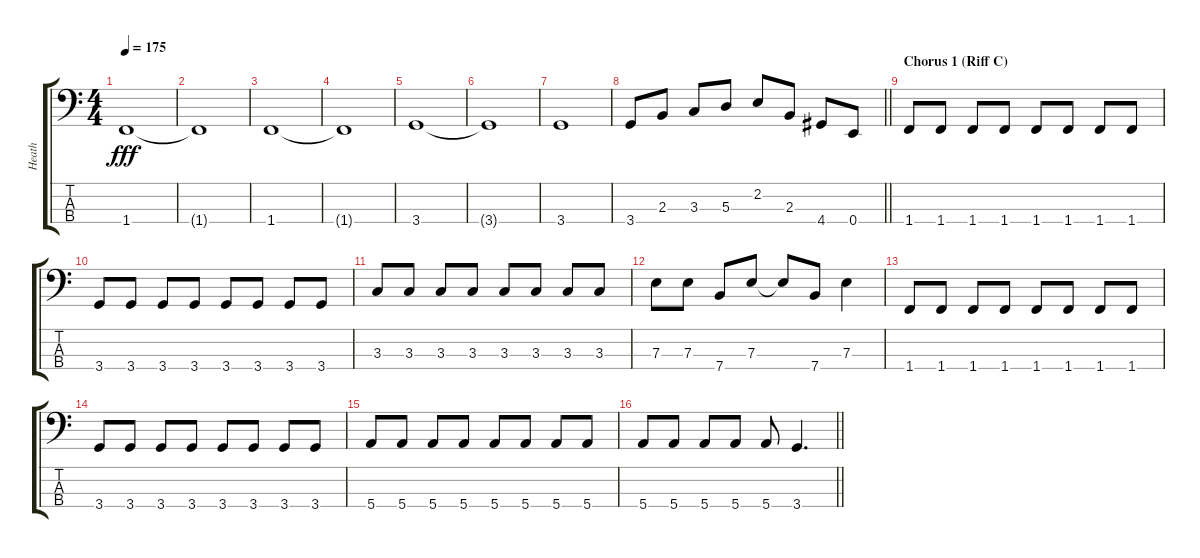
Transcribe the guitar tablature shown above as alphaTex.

\track ("Heath" "Heath") {instrument electricbasspick}
\staff {score tabs}
\tuning (G2 D2 A1 E1) {hide}
\ts (4 4)
\tempo 175
\clef f4
\ks c
1.4.1{dy fff} |
1.4{t}.1 |
1.4.1 |
1.4{t}.1 |
3.4.1 |
3.4{t}.1 |
3.4.1 |
\barLineRight lightlight
3.4.8 2.3.8 3.3.8 5.3.8 2.2.8 2.3.8 4.4.8 0.4.8 |
\section ("" "Chorus 1 (Riff C)")
1.4.8 1.4.8 1.4.8 1.4.8 1.4.8 1.4.8 1.4.8 1.4.8 |
3.4.8 3.4.8 3.4.8 3.4.8 3.4.8 3.4.8 3.4.8 3.4.8 |
3.3.8 3.3.8 3.3.8 3.3.8 3.3.8 3.3.8 3.3.8 3.3.8 |
7.3.8 7.3.8 7.4.8 7.3.8 7.3{t}.8 7.4.8 7.3.4 |
1.4.8 1.4.8 1.4.8 1.4.8 1.4.8 1.4.8 1.4.8 1.4.8 |
3.4.8 3.4.8 3.4.8 3.4.8 3.4.8 3.4.8 3.4.8 3.4.8 |
5.4.8 5.4.8 5.4.8 5.4.8 5.4.8 5.4.8 5.4.8 5.4.8 |
\barLineRight lightlight
5.4.8 5.4.8 5.4.8 5.4.8 5.4.8 3.4.4{d}
